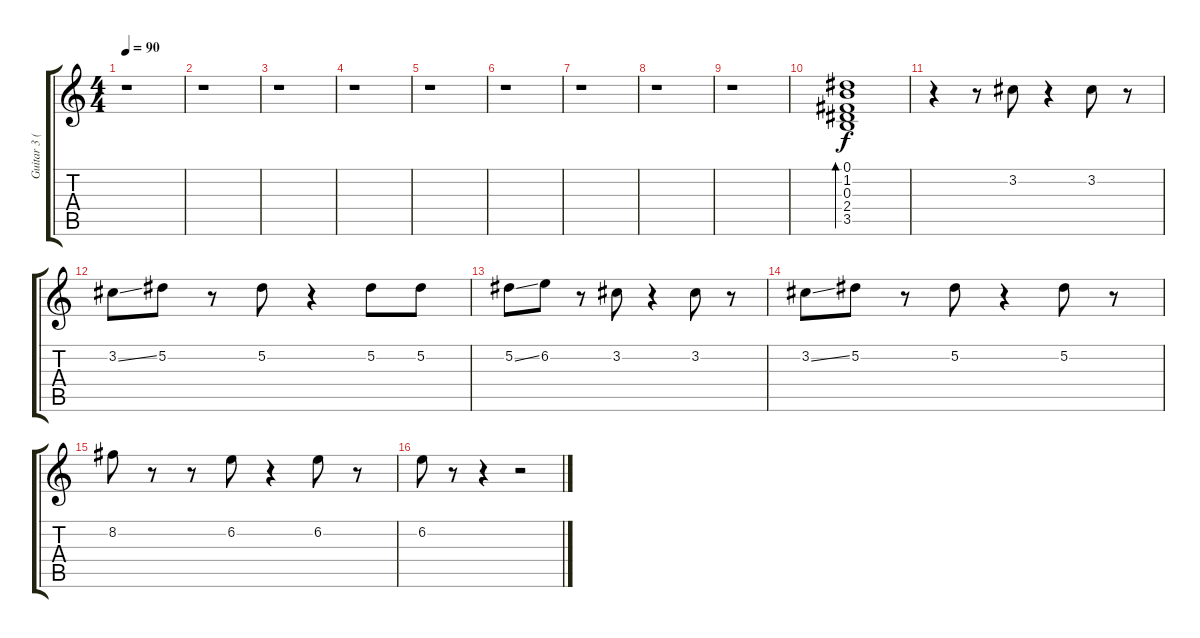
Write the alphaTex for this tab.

\track ("Guitar 3 (Slash& Izzy)" "Guitar 3 (") {instrument electricguitarjazz}
\staff {score tabs}
\tuning (Eb4 Bb3 Gb3 Db3 Ab2 Eb2) {hide}
\ts (4 4)
\tempo 90
\clef g2
\ks c
r.1{dy f} |
r.1 |
r.1 |
r.1 |
r.1 |
r.1 |
r.1 |
r.1 |
r.1 |
(0.1 1.2 0.3 2.4 3.5).1{bd 120} |
r.4 r.8 3.2.8 r.4 3.2.8 r.8 |
3.2{ss}.8 5.2.8 r.8 5.2.8 r.4 5.2.8 5.2.8 |
5.2{ss}.8 6.2.8 r.8 3.2.8 r.4 3.2.8 r.8 |
3.2{ss}.8 5.2.8 r.8 5.2.8 r.4 5.2.8 r.8 |
8.2.8 r.8 r.8 6.2.8 r.4 6.2.8 r.8 |
6.2.8 r.8 r.4 r.2
